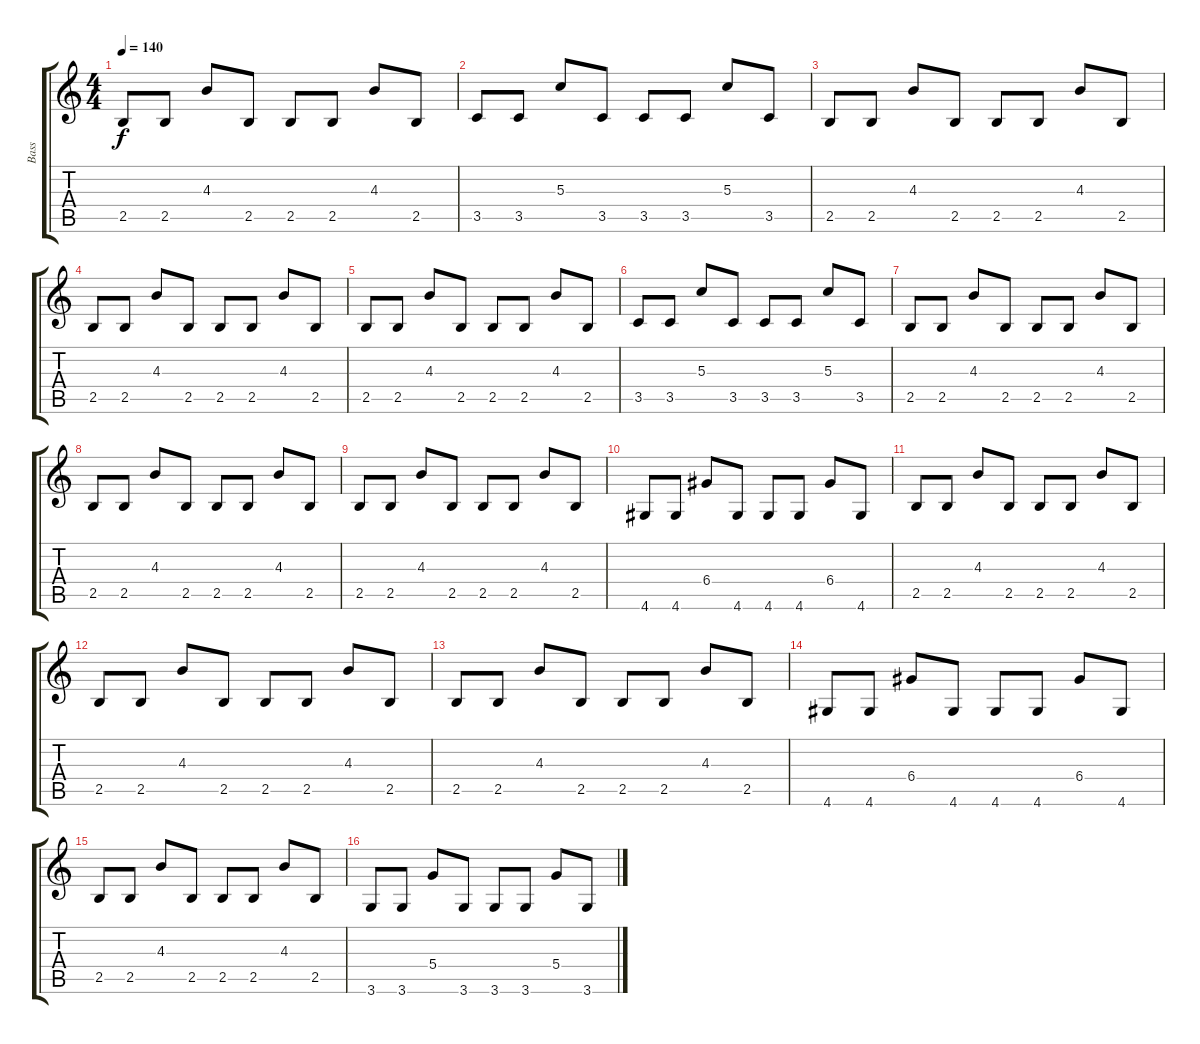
\track ("Bass" "Bass") {instrument electricbassfinger}
\staff {score tabs}
\tuning (E4 B3 G3 D3 A2 E2) {hide}
\ts (4 4)
\tempo 140
\clef g2
\ks c
2.5.8{dy f} 2.5.8 4.3.8 2.5.8 2.5.8 2.5.8 4.3.8 2.5.8 |
3.5.8 3.5.8 5.3.8 3.5.8 3.5.8 3.5.8 5.3.8 3.5.8 |
2.5.8 2.5.8 4.3.8 2.5.8 2.5.8 2.5.8 4.3.8 2.5.8 |
2.5.8 2.5.8 4.3.8 2.5.8 2.5.8 2.5.8 4.3.8 2.5.8 |
2.5.8 2.5.8 4.3.8 2.5.8 2.5.8 2.5.8 4.3.8 2.5.8 |
3.5.8 3.5.8 5.3.8 3.5.8 3.5.8 3.5.8 5.3.8 3.5.8 |
2.5.8 2.5.8 4.3.8 2.5.8 2.5.8 2.5.8 4.3.8 2.5.8 |
2.5.8 2.5.8 4.3.8 2.5.8 2.5.8 2.5.8 4.3.8 2.5.8 |
2.5.8 2.5.8 4.3.8 2.5.8 2.5.8 2.5.8 4.3.8 2.5.8 |
4.6.8 4.6.8 6.4.8 4.6.8 4.6.8 4.6.8 6.4.8 4.6.8 |
2.5.8 2.5.8 4.3.8 2.5.8 2.5.8 2.5.8 4.3.8 2.5.8 |
2.5.8 2.5.8 4.3.8 2.5.8 2.5.8 2.5.8 4.3.8 2.5.8 |
2.5.8 2.5.8 4.3.8 2.5.8 2.5.8 2.5.8 4.3.8 2.5.8 |
4.6.8 4.6.8 6.4.8 4.6.8 4.6.8 4.6.8 6.4.8 4.6.8 |
2.5.8 2.5.8 4.3.8 2.5.8 2.5.8 2.5.8 4.3.8 2.5.8 |
3.6.8 3.6.8 5.4.8 3.6.8 3.6.8 3.6.8 5.4.8 3.6.8
